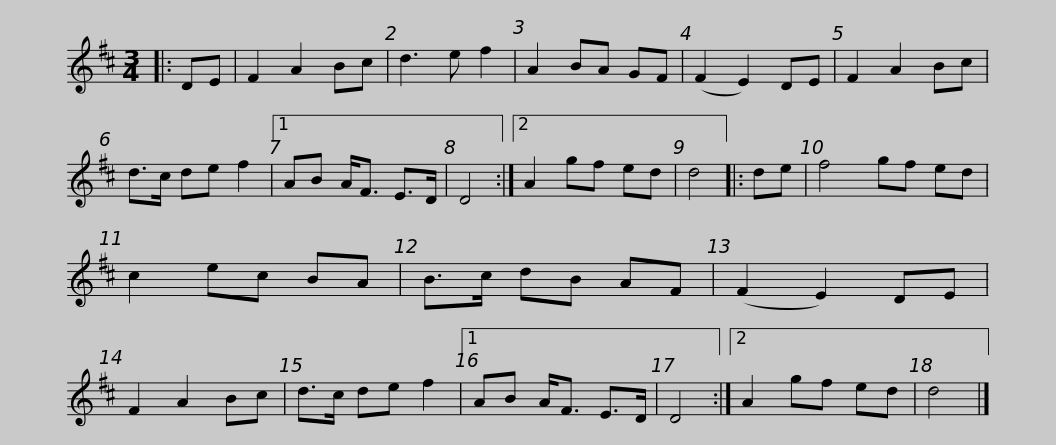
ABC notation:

X:1
L:1/8
M:3/4
I:linebreak $
K:D
V:1 treble
V:1
|: DE | F2 A2 Bc | d3 e f2 | A2 BA GF | (F2 E2) DE | %5
 F2 A2 Bc | d>c de f2 |1 AB A<F E>D | D4 :|2$ A2 gf ed | %10
 d4 |: de | f4 gf ed | c2 ec BA | B>c dB AF | %15
 (F2 E2) DE | F2 A2 Bc | d>c de f2 |1$ AB A<F E>D | D4 :|2 %20
 A2 gf ed | d4 |] %22
